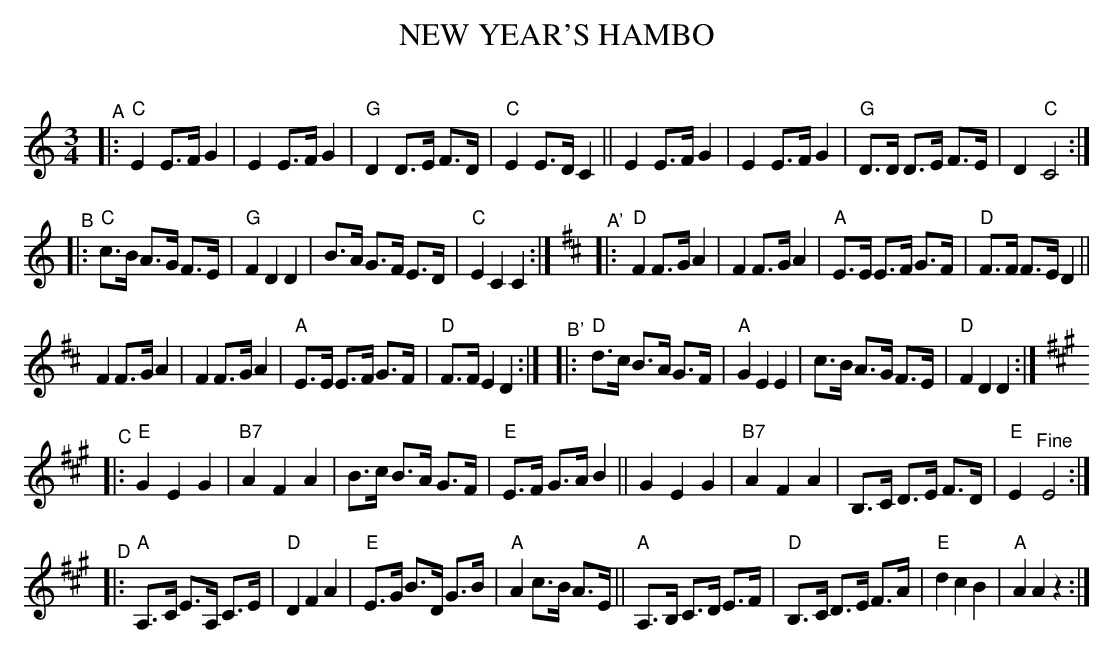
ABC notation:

X:1
T: NEW YEAR'S HAMBO
C: % Viola Turpeinen
M: 3/4
L: 1/8
K: C	% and D, E, A
"^A"|:\
"C"E2 E>F G2 | E2 E>F G2 | "G"D2 D>E F>D | "C"E2 E>D C2 ||\
   E2 E>F G2 | E2 E>F G2 | "G"D>D D>E F>E | D2 "C"C4 :|
"^B"|:\
"C"c>B A>G F>E | "G"F2 D2 D2 | B>A G>F E>D | "C"E2 C2 C2 :|[K:D]\
"^A'"|:\
"D"F2 F>G A2 | F2 F>G A2 | "A"E>E E>F G>F  | "D"F>F F>E D2 ||
   F2 F>G A2 | F2 F>G A2 | "A"E>E E>F G>F  | "D"F>F E2 D2 :|\
"^B'"|:\
"D"d>c B>A G>F | "A"G2 E2 E2 | c>B A>G F>E | "D"F2 D2 D2 :|[K:A]
"^C"|:\
"E"G2 E2 G2 | "B7"A2 F2 A2 | B>c B>A G>F | "E"E>F G>A B2 ||\
   G2 E2 G2 | "B7"A2 F2 A2 | B,>C D>E F>D | "E"E2 "^Fine"E4 :|
"^D"|:\
"A"A,>C E>A, C>E | "D"D2 F2 A2 | "E"E>G B>D G>B | "A"A2 c>B A>E ||\
"A"A,>B, C>D E>F | "D"B,>C D>E F>A | "E"d2 c2 B2 | "A"A2 A2 z2 :|
